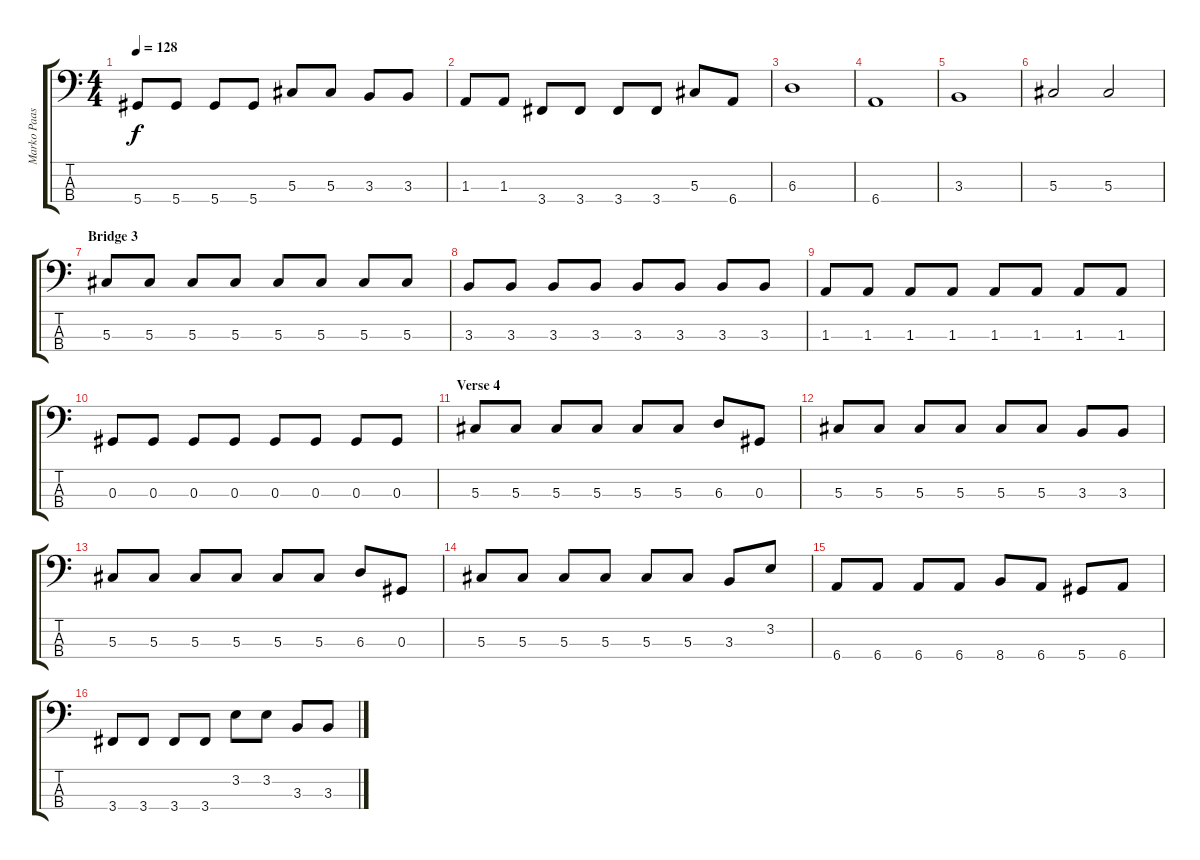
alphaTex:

\track ("Marko Paasikoski" "Marko Paas") {instrument electricbasspick}
\staff {score tabs}
\tuning (Gb2 Db2 Ab1 Eb1) {hide}
\ts (4 4)
\tempo 128
\clef f4
\ks c
5.4.8{dy f} 5.4.8 5.4.8 5.4.8 5.3.8 5.3.8 3.3.8 3.3.8 |
1.3.8 1.3.8 3.4.8 3.4.8 3.4.8 3.4.8 5.3.8 6.4.8 |
6.3.1 |
6.4.1 |
3.3.1 |
5.3.2 5.3.2 |
\section ("" "Bridge 3")
5.3.8 5.3.8 5.3.8 5.3.8 5.3.8 5.3.8 5.3.8 5.3.8 |
3.3.8 3.3.8 3.3.8 3.3.8 3.3.8 3.3.8 3.3.8 3.3.8 |
1.3.8 1.3.8 1.3.8 1.3.8 1.3.8 1.3.8 1.3.8 1.3.8 |
0.3.8 0.3.8 0.3.8 0.3.8 0.3.8 0.3.8 0.3.8 0.3.8 |
\section ("" "Verse 4")
5.3.8 5.3.8 5.3.8 5.3.8 5.3.8 5.3.8 6.3.8 0.3.8 |
5.3.8 5.3.8 5.3.8 5.3.8 5.3.8 5.3.8 3.3.8 3.3.8 |
5.3.8 5.3.8 5.3.8 5.3.8 5.3.8 5.3.8 6.3.8 0.3.8 |
5.3.8 5.3.8 5.3.8 5.3.8 5.3.8 5.3.8 3.3.8 3.2.8 |
6.4.8 6.4.8 6.4.8 6.4.8 8.4.8 6.4.8 5.4.8 6.4.8 |
3.4.8 3.4.8 3.4.8 3.4.8 3.2.8 3.2.8 3.3.8 3.3.8
